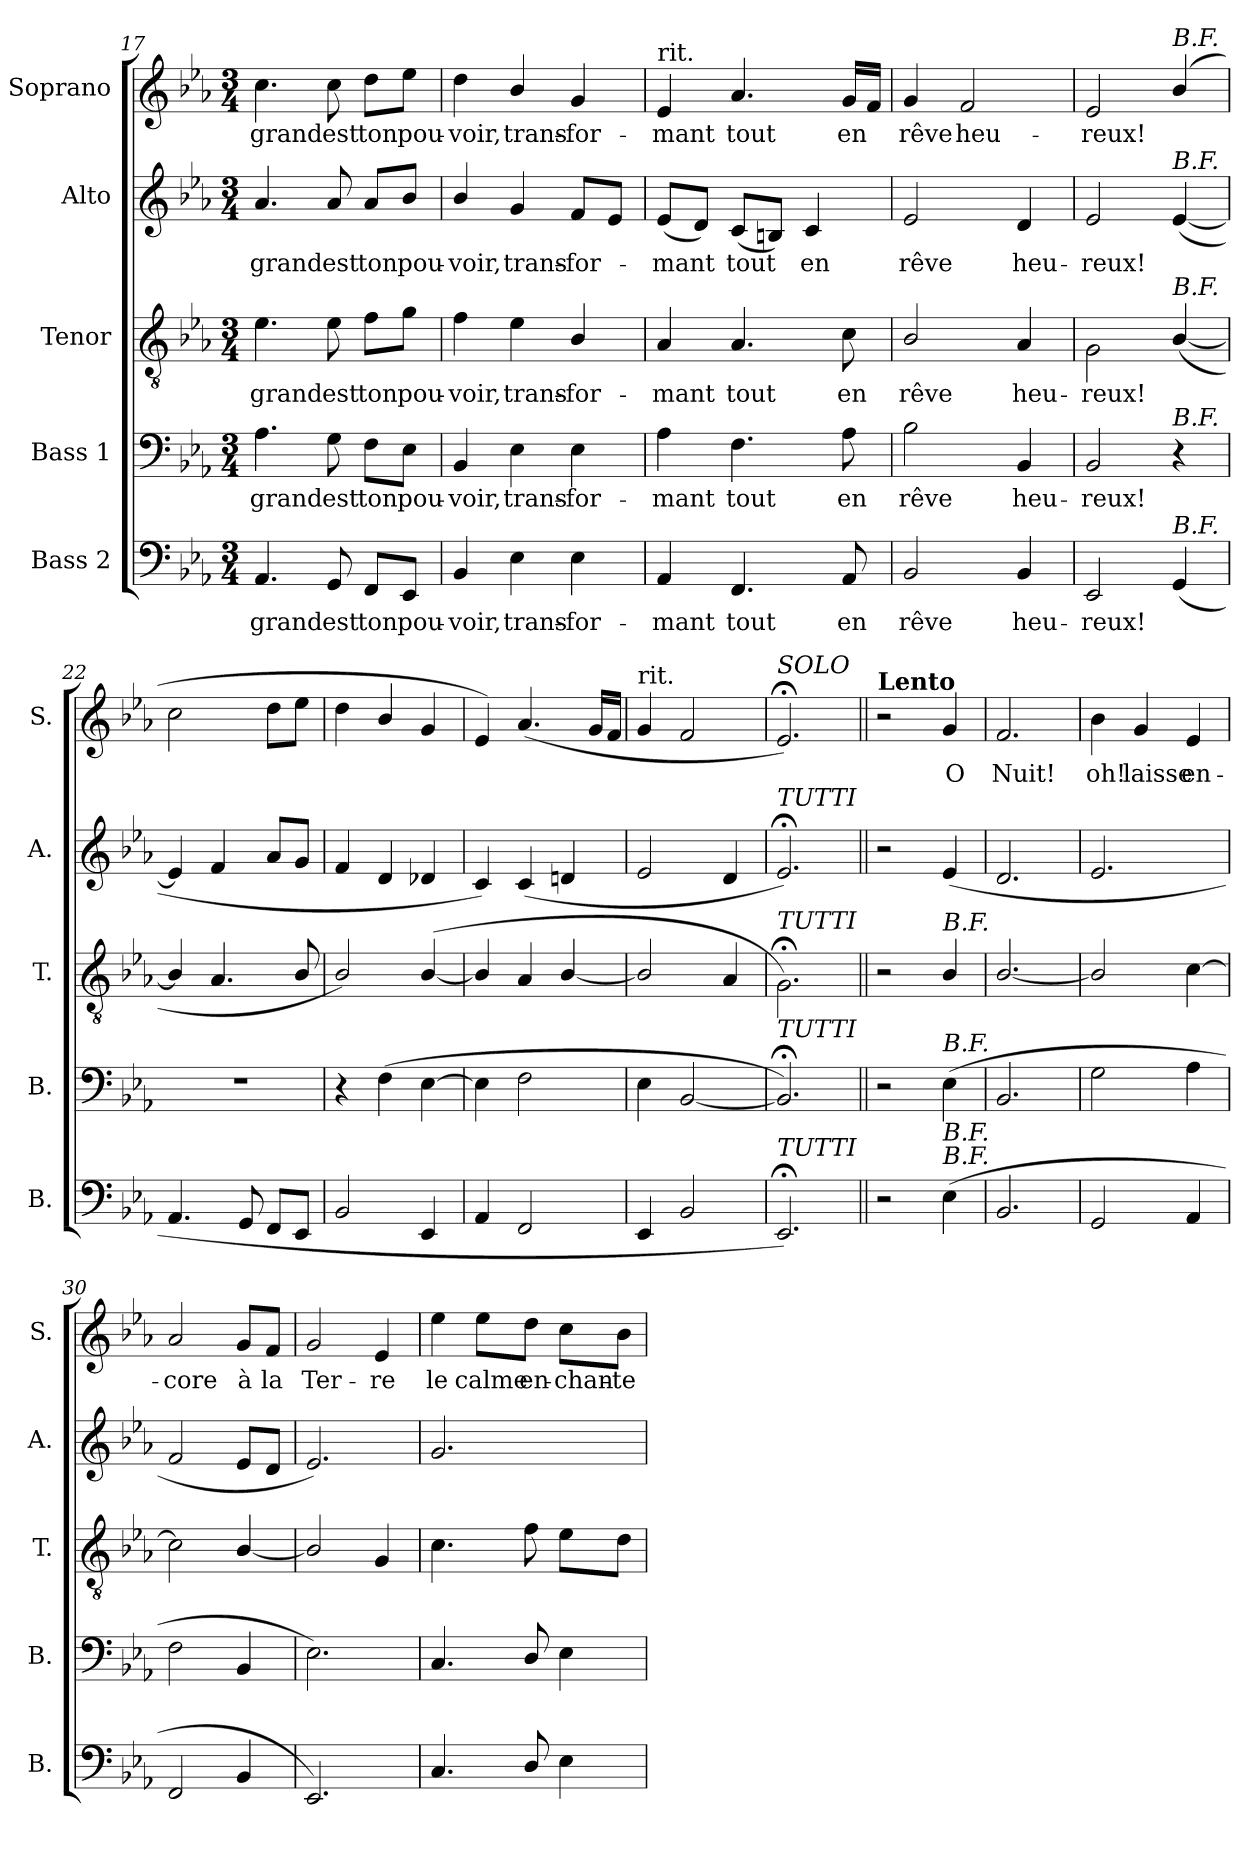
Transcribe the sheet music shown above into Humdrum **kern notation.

**kern	**text	**kern	**text	**kern	**text	**kern	**text	**kern	**text
*part5	*part5	*part4	*part4	*part3	*part3	*part2	*part2	*part1	*part1
*staff5	*staff5	*staff4	*staff4	*staff3	*staff3	*staff2	*staff2	*staff1	*staff1
*I"Bass  2	*	*I"Bass 1	*	*I"Tenor	*	*I"Alto	*	*I"Soprano	*
*I'B.	*	*I'B.	*	*I'T.	*	*I'A.	*	*I'S.	*
*clefF4	*	*clefF4	*	*clefGv2	*	*clefG2	*	*clefG2	*
*	*	*	*	*ITrd7c12	*	*	*	*	*
*k[b-e-a-]	*	*k[b-e-a-]	*	*k[b-e-a-]	*	*k[b-e-a-]	*	*k[b-e-a-]	*
*E-:	*	*E-:	*	*E-:	*	*E-:	*	*E-:	*
*M3/4	*	*M3/4	*	*M3/4	*	*M3/4	*	*M3/4	*
=17	=17	=17	=17	=17	=17	=17	=17	=17	=17
!	!LO:LY:b	!	!LO:LY:b	!	!LO:LY:b	!	!LO:LY:b	!	!LO:LY:b
4.AA-/	grand	4.A-\	grand	4.E-\	grand	4.a-/	grand	4.cc\	grand
!	!LO:LY:b	!	!LO:LY:b	!	!LO:LY:b	!	!LO:LY:b	!	!LO:LY:b
8GG/	est	8G\	est	8E-\	est	8a-/	est	8cc\	est
!	!LO:LY:b	!	!LO:LY:b	!	!LO:LY:b	!	!LO:LY:b	!	!LO:LY:b
8FF/L	ton	8F\L	ton	8F\L	ton	8a-/L	ton	8dd\L	ton
!	!LO:LY:b	!	!LO:LY:b	!	!LO:LY:b	!	!LO:LY:b	!	!LO:LY:b
8EE-/J	pou-	8E-\J	pou-	8G\J	pou-	8b-/J	pou-	8ee-\J	pou-
=18	=18	=18	=18	=18	=18	=18	=18	=18	=18
!	!LO:LY:b	!	!LO:LY:b	!	!LO:LY:b	!	!LO:LY:b	!	!LO:LY:b
4BB-/	-voir,	4BB-/	-voir,	4F\	-voir,	4b-/	-voir,	4dd\	-voir,
!	!LO:LY:b	!	!LO:LY:b	!	!LO:LY:b	!	!LO:LY:b	!	!LO:LY:b
4E-\	trans-	4E-\	trans-	4E-\	trans-	4g/	trans-	4b-/	trans-
!	!LO:LY:b	!	!LO:LY:b	!	!LO:LY:b	!	!LO:LY:b	!	!LO:LY:b
4E-\	-for-	4E-\	-for-	4BB-/	-for-	8f/L	-for-	4g/	-for-
.	.	.	.	.	.	8e-/J	.	.	.
!!LO:LB:g=z
=19	=19	=19	=19	=19	=19	=19	=19	=19	=19
!	!	!	!	!	!	!	!	!LO:TX:a:t=rit.	!
!	!LO:LY:b	!	!LO:LY:b	!	!LO:LY:b	!	!LO:LY:b	!	!LO:LY:b
4AA-/	-mant	4A-\	-mant	4AA-/	-mant	(<8e-/L	-mant	4e-/	-mant
.	.	.	.	.	.	8d/J)	.	.	.
!	!LO:LY:b	!	!LO:LY:b	!	!LO:LY:b	!	!LO:LY:b	!	!LO:LY:b
4.FF/	tout	4.F\	tout	4.AA-/	tout	(<8c/L	tout	4.a-/	tout
.	.	.	.	.	.	8Bn/J)	.	.	.
!	!	!	!	!	!	!	!LO:LY:b	!	!
.	.	.	.	.	.	4c/	en	.	.
!	!LO:LY:b	!	!LO:LY:b	!	!LO:LY:b	!	!	!	!LO:LY:b
8AA-/	en	8A-\	en	8C\	en	.	.	16g/LL	en
.	.	.	.	.	.	.	.	16f/JJ	.
=20	=20	=20	=20	=20	=20	=20	=20	=20	=20
!	!LO:LY:b	!	!LO:LY:b	!	!LO:LY:b	!	!LO:LY:b	!	!LO:LY:b
2BB-/	rêve	2B-\	rêve	2BB-/	rêve	2e-/	rêve	4g/	rêve
!	!	!	!	!	!	!	!	!	!LO:LY:b
.	.	.	.	.	.	.	.	2f/	heu-
!	!LO:LY:b	!	!LO:LY:b	!	!LO:LY:b	!	!LO:LY:b	!	!
4BB-/	heu-	4BB-/	heu-	4AA-/	heu-	4d/	heu-	.	.
=21	=21	=21	=21	=21	=21	=21	=21	=21	=21
!	!LO:LY:b	!	!LO:LY:b	!	!LO:LY:b	!	!LO:LY:b	!	!LO:LY:b
2EE-/	-reux!	2BB-/	-reux!	2GG\	-reux!	2e-/	-reux!	2e-/	-reux!
!	!	!	!	!	!	!	!	!LO:TX:a:i:t=B.F.	!
!	!	!	!	!	!	!LO:TX:a:i:t=B.F.	!	!	!
!	!	!	!	!LO:TX:a:i:t=B.F.	!	!	!	!	!
!	!	!LO:TX:a:i:t=B.F.	!	!	!	!	!	!	!
!LO:TX:a:i:t=B.F.	!	!	!	!	!	!	!	!	!
(>4GG/	.	4r	.	(>[4BB-/	.	(>[4e-/	.	(>4b-/	.
=22	=22	=22	=22	=22	=22	=22	=22	=22	=22
4.AA-/	.	2.r	.	4BB-/]	.	4e-/]	.	2cc\	.
.	.	.	.	4.AA-/	.	4f/	.	.	.
8GG/	.	.	.	.	.	.	.	.	.
8FF/L	.	.	.	.	.	8a-/L	.	8dd\L	.
8EE-/J	.	.	.	8BB-/	.	8g/J	.	8ee-\J	.
!!LO:PB:g=z
=23	=23	=23	=23	=23	=23	=23	=23	=23	=23
2BB-/	.	4r	.	2BB-/)	.	4f/	.	4dd\	.
.	.	(>4F\	.	.	.	4d/	.	4b-/	.
4EE-/	.	[4E-\	.	(>[4BB-/	.	4d-X/	.	4g/	.
=24	=24	=24	=24	=24	=24	=24	=24	=24	=24
4AA-/	.	4E-\]	.	4BB-/]	.	4c/)	.	4e-/)	.
2FF/	.	2F\	.	4AA-/	.	(>4c/	.	(>4.a-/	.
.	.	.	.	[4BB-/	.	4dn/	.	.	.
.	.	.	.	.	.	.	.	16g/LL	.
.	.	.	.	.	.	.	.	16f/JJ	.
=25	=25	=25	=25	=25	=25	=25	=25	=25	=25
!	!	!	!	!	!	!	!	!LO:TX:a:t=rit.	!
4EE-/	.	4E-\	.	2BB-/]	.	2e-/	.	4g/	.
2BB-/	.	[2BB-/	.	.	.	.	.	2f/	.
.	.	.	.	4AA-/	.	4d/	.	.	.
=26	=26	=26	=26	=26	=26	=26	=26	=26	=26
!	!	!	!	!	!	!	!	!LO:TX:a:i:t=SOLO	!
!	!	!	!	!	!	!LO:TX:a:i:t=TUTTI	!	!	!
!	!	!	!	!LO:TX:a:i:t=TUTTI	!	!	!	!	!
!	!	!LO:TX:a:i:t=TUTTI	!	!	!	!	!	!	!
!LO:TX:a:i:t=TUTTI	!	!	!	!	!	!	!	!	!
2.EE-;</)	.	2.BB-;</])	.	2.GG;<\)	.	2.e-;</)	.	2.e-;</)	.
=27||	=27||	=27||	=27||	=27||	=27||	=27||	=27||	=27||	=27||
*	*	*	*	*	*	*	*	*MM60	*
!	!	!	!	!	!	!	!	!LO:TX:a:B:t=Lento	!
2r	.	2r	.	2r	.	2r	.	2r	.
!	!	!	!	!LO:TX:a:i:t=B.F.	!	!	!	!	!
!	!	!LO:TX:a:i:t=B.F.	!	!	!	!	!	!	!
!LO:TX:a:i:t=B.F.	!	!	!	!	!	!	!	!	!
!LO:TX:a:i:t=B.F.	!	!	!	!	!	!	!	!	!
!	!	!	!	!	!	!	!	!	!LO:LY:b
(>4E-\	.	(>4E-\	.	4BB-/	.	(>4e-/	.	4g/	O
=28	=28	=28	=28	=28	=28	=28	=28	=28	=28
!	!	!	!	!	!	!	!	!	!LO:LY:b
2.BB-/	.	2.BB-/	.	[2.BB-/	.	2.d/	.	2.f/	Nuit!
=29	=29	=29	=29	=29	=29	=29	=29	=29	=29
!	!	!	!	!	!	!	!	!	!LO:LY:b
2GG/	.	2G\	.	2BB-/]	.	2.e-/	.	4b-\	oh!
!	!	!	!	!	!	!	!	!	!LO:LY:b
.	.	.	.	.	.	.	.	4g/	laisse
!	!	!	!	!	!	!	!	!	!LO:LY:b
4AA-/	.	4A-\	.	[4C\	.	.	.	4e-/	en-
=30	=30	=30	=30	=30	=30	=30	=30	=30	=30
!	!	!	!	!	!	!	!	!	!LO:LY:b
2FF/	.	2F\	.	2C\]	.	2f/	.	2a-/	-core
!	!	!	!	!	!	!	!	!	!LO:LY:b
4BB-/	.	4BB-/	.	[4BB-/	.	8e-/L	.	8g/L	à
!	!	!	!	!	!	!	!	!	!LO:LY:b
.	.	.	.	.	.	8d/J	.	8f/J	la
=31	=31	=31	=31	=31	=31	=31	=31	=31	=31
!	!	!	!	!	!	!	!	!	!LO:LY:b
2.EE-/)	.	2.E-\)	.	2BB-/]	.	2.e-/)	.	2g/	Ter-
!	!	!	!	!	!	!	!	!	!LO:LY:b
.	.	.	.	4GG/	.	.	.	4e-/	-re
!!LO:LB:g=z
=32	=32	=32	=32	=32	=32	=32	=32	=32	=32
!	!	!	!	!	!	!	!	!	!LO:LY:b
4.C/	.	4.C/	.	4.C\	.	2.g/	.	4ee-\	le
!	!	!	!	!	!	!	!	!	!LO:LY:b
.	.	.	.	.	.	.	.	8ee-\L	calme
!	!	!	!	!	!	!	!	!	!LO:LY:b
8D/	.	8D/	.	8F\	.	.	.	8dd\J	en-
!	!	!	!	!	!	!	!	!	!LO:LY:b
4E-\	.	4E-\	.	8E-\L	.	.	.	8cc\L	-chan-
!	!	!	!	!	!	!	!	!	!LO:LY:b
.	.	.	.	8D\J	.	.	.	8b-\J	-te-
=	=	=	=	=	=	=	=	=	=
*-	*-	*-	*-	*-	*-	*-	*-	*-	*-
